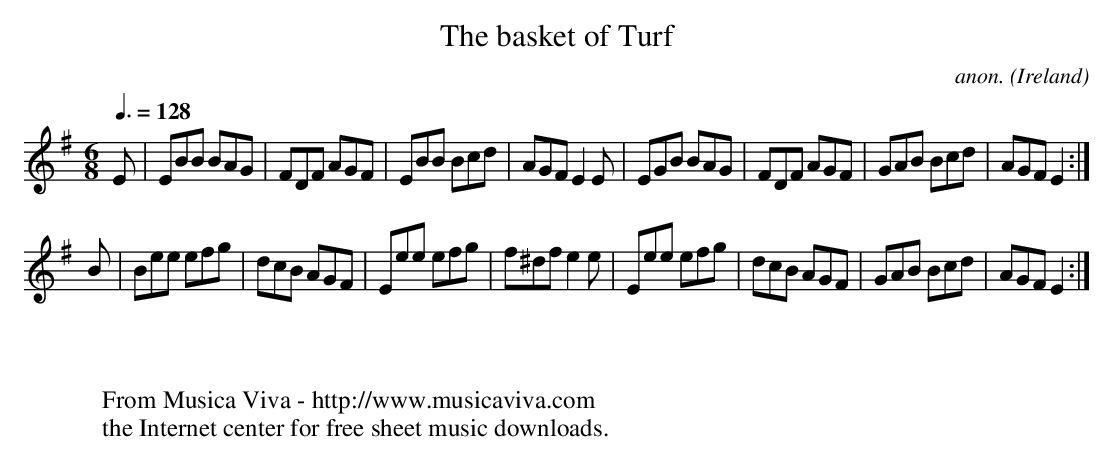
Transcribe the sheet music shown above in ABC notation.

X:1
T:The basket of Turf
C:anon.
O:Ireland
M:6/8
L:1/8
Q:3/8=128
K:Em
E|EBB BAG|FDF AGF|EBB Bcd|AGF E2E|EGB BAG|FDF AGF|GAB Bcd|AGF E2:|
B|Bee efg|dcB AGF|Eee efg|f^df e2e|Eee efg|dcB AGF|GAB Bcd|AGF E2:|
W:
W:
W: From Musica Viva - http://www.musicaviva.com
W: the Internet center for free sheet music downloads.
